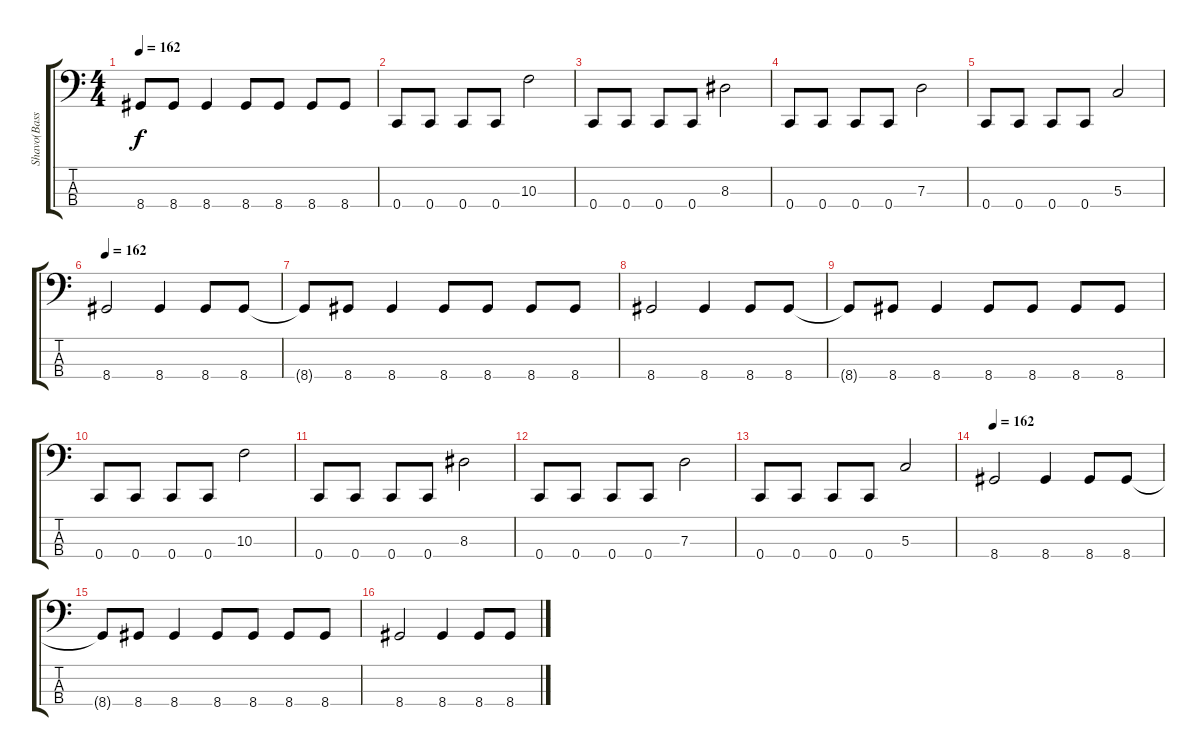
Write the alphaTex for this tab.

\track ("Shavo(Bass)" "Shavo(Bass") {instrument electricbasspick}
\staff {score tabs}
\tuning (F2 C2 G1 C1) {hide}
\ts (4 4)
\tempo 162
\clef f4
\ks c
8.4{t}.8{dy f} 8.4.8 8.4.4 8.4.8 8.4.8 8.4.8 8.4.8 |
0.4.8 0.4.8 0.4.8 0.4.8 10.3.2 |
0.4.8 0.4.8 0.4.8 0.4.8 8.3.2 |
0.4.8 0.4.8 0.4.8 0.4.8 7.3.2 |
0.4.8 0.4.8 0.4.8 0.4.8 5.3.2 |
\tempo 162
8.4.2 8.4.4 8.4.8 8.4.8 |
8.4{t}.8 8.4.8 8.4.4 8.4.8 8.4.8 8.4.8 8.4.8 |
8.4.2 8.4.4 8.4.8 8.4.8 |
8.4{t}.8 8.4.8 8.4.4 8.4.8 8.4.8 8.4.8 8.4.8 |
0.4.8 0.4.8 0.4.8 0.4.8 10.3.2 |
0.4.8 0.4.8 0.4.8 0.4.8 8.3.2 |
0.4.8 0.4.8 0.4.8 0.4.8 7.3.2 |
0.4.8 0.4.8 0.4.8 0.4.8 5.3.2 |
\tempo 162
8.4.2 8.4.4 8.4.8 8.4.8 |
8.4{t}.8 8.4.8 8.4.4 8.4.8 8.4.8 8.4.8 8.4.8 |
8.4.2 8.4.4 8.4.8 8.4.8
